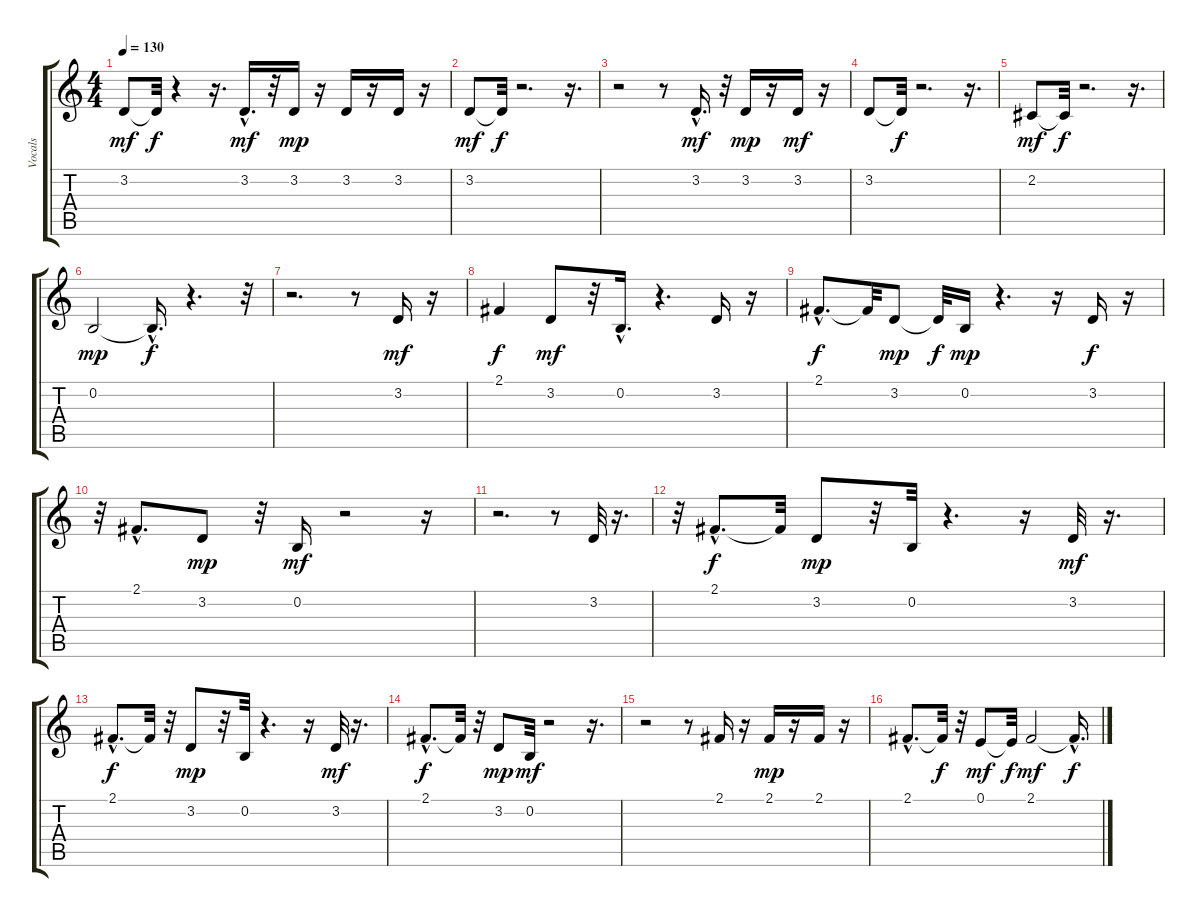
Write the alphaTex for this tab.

\track ("Vocals" "Vocals") {instrument tangoaccordion}
\staff {score tabs}
\tuning (E4 B3 G3 D3 A2 E2) {hide}
\ts (4 4)
\tempo 130
\clef g2
\ks c
3.2.8{dy mf} 3.2{t}.32{dy f} r.4 r.16{d} 3.2{hac}.16{d dy mf} r.32 3.2.16{dy mp} r.16 3.2.16 r.16 3.2.16 r.16 |
3.2.8{dy mf} 3.2{t}.32{dy f} r.2{d} r.16{d} |
r.2 r.8 3.2{hac}.16{d dy mf} r.32 3.2.16{dy mp} r.16 3.2.16{dy mf} r.16 |
3.2.8 3.2{t}.32{dy f} r.2{d} r.16{d} |
2.2.8{dy mf} 2.2{t}.32{dy f} r.2{d} r.16{d} |
0.2.2{dy mp} 0.2{hac t}.16{d dy f} r.4{d} r.32 |
r.2{d} r.8 3.2.16{dy mf} r.16 |
2.1.4{dy f} 3.2.8{dy mf} r.32 0.2{hac}.16{d} r.4{d} 3.2.16 r.16 |
2.1{hac}.8{d dy f} 2.1{t}.32 3.2.8{dy mp} 3.2{t}.32{dy f} 0.2.16{dy mp} r.4{d} r.16 3.2.16{dy f} r.16 |
r.32 2.1{hac}.8{d} 3.2.8{dy mp} r.32 0.2.16{dy mf} r.2 r.16 |
r.2{d} r.8 3.2.32 r.16{d} |
r.32 2.1{hac}.8{d dy f} 2.1{t}.32 3.2.8{dy mp} r.32 0.2.32 r.4{d} r.16 3.2.32{dy mf} r.16{d} |
2.1{hac}.8{d dy f} 2.1{t}.32 r.32 3.2.8{dy mp} r.32 0.2.32 r.4{d} r.16 3.2.32{dy mf} r.16{d} |
2.1{hac}.8{d dy f} 2.1{t}.32 r.32 3.2.8{dy mp} 0.2.32{dy mf} r.2 r.16{d} |
r.2 r.8 2.1.16 r.16 2.1.16{dy mp} r.16 2.1.16 r.16 |
2.1{hac}.8{d} 2.1{t}.32{dy f} r.32 0.1.8{dy mf} 0.1{t}.32{dy f} 2.1.2{dy mf} 2.1{hac t}.16{d dy f}
